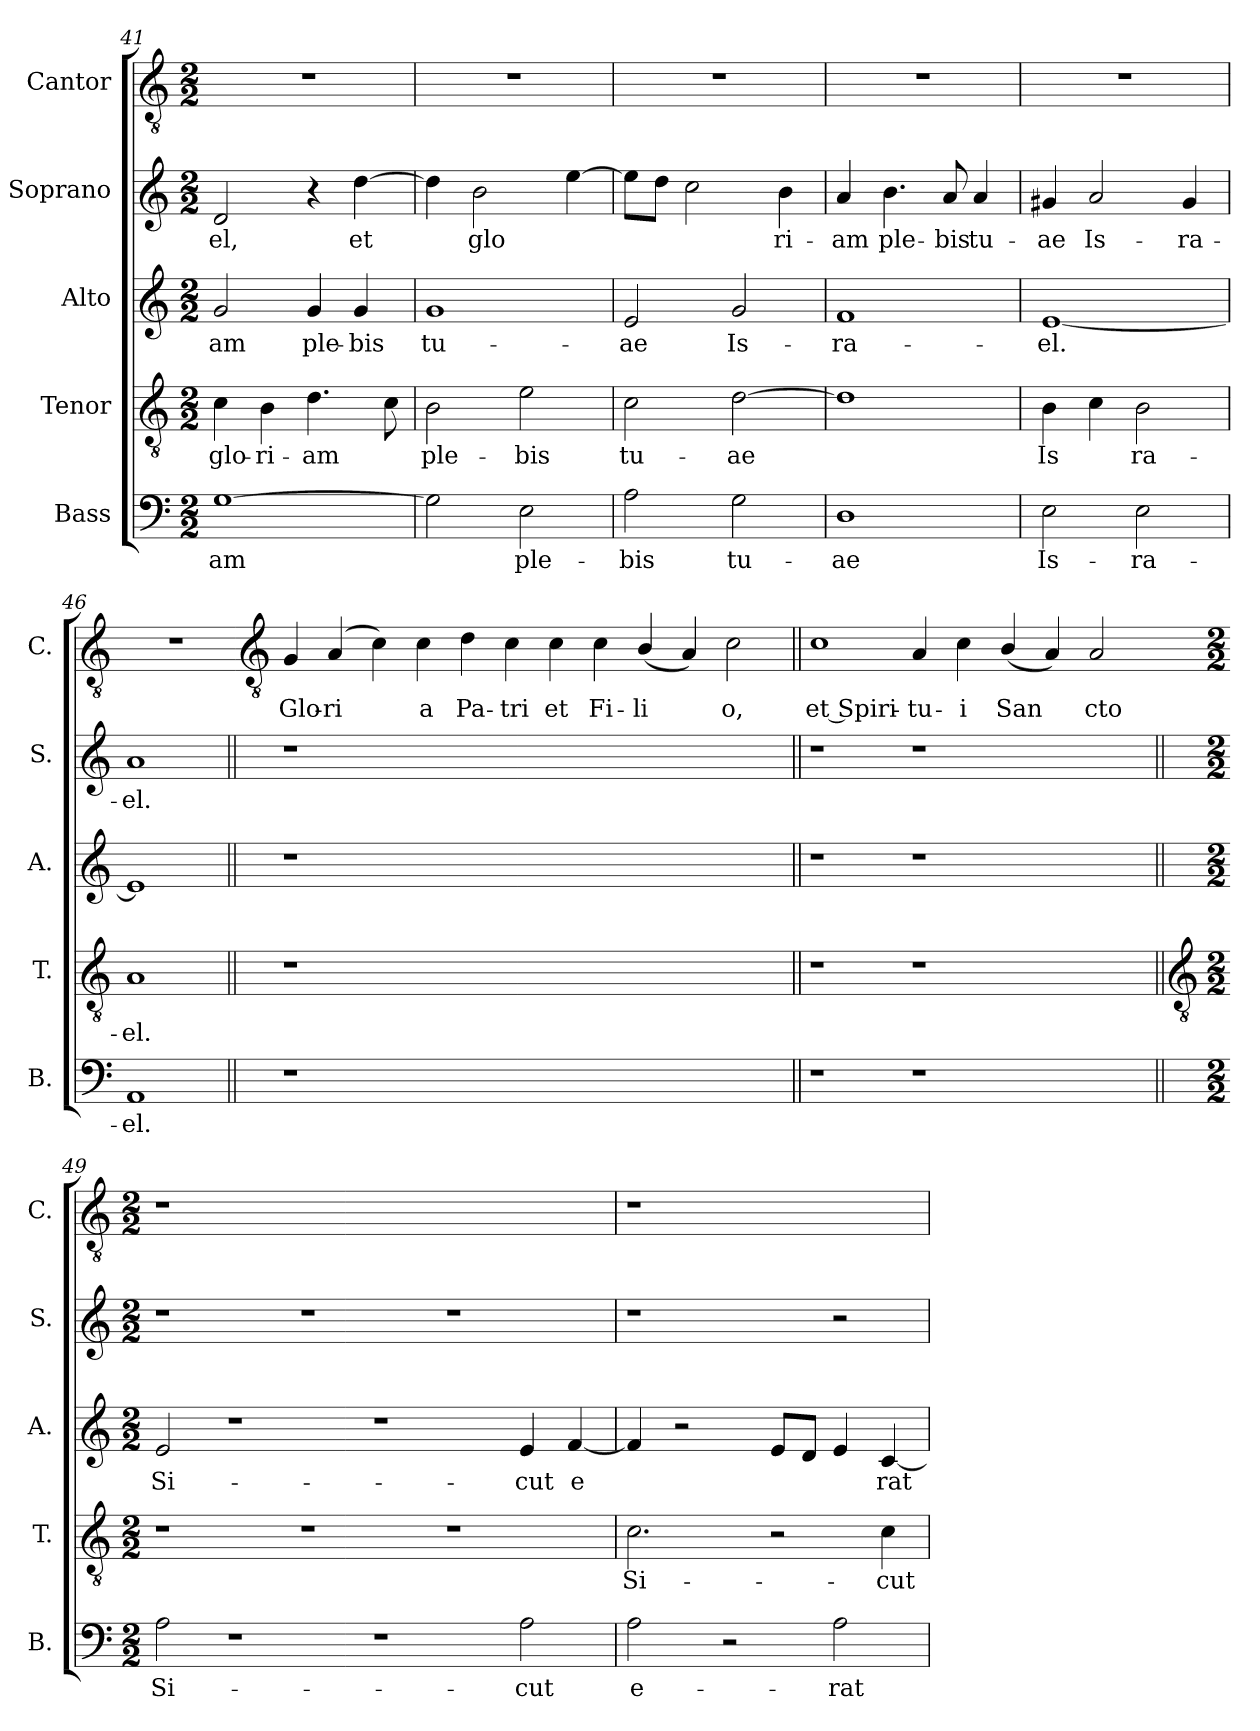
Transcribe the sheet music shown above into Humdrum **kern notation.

**kern	**text	**kern	**text	**kern	**text	**kern	**text	**kern	**text
*part5	*part5	*part4	*part4	*part3	*part3	*part2	*part2	*part1	*part1
*staff5	*staff5	*staff4	*staff4	*staff3	*staff3	*staff2	*staff2	*staff1	*staff1
*I"Bass	*	*I"Tenor	*	*I"Alto	*	*I"Soprano	*	*I"Cantor	*
*I'B.	*	*I'T.	*	*I'A.	*	*I'S.	*	*I'C.	*
!!LO:LB:g=z
*clefF4	*	*clefGv2	*	*clefG2	*	*clefG2	*	*clefGv2	*
*k[]	*	*k[]	*	*k[]	*	*k[]	*	*k[]	*
*C:	*	*C:	*	*C:	*	*C:	*	*C:	*
*M2/2	*	*M2/2	*	*M2/2	*	*M2/2	*	*M2/2	*
=41	=41	=41	=41	=41	=41	=41	=41	=41	=41
!	!LO:LY:b	!	!LO:LY:b	!	!LO:LY:b	!	!LO:LY:b	!	!
[1G	-am	4c	glo-	2g	-am	2d	-el,	1r	.
!	!	!	!LO:LY:b	!	!	!	!	!	!
.	.	4B	-ri-	.	.	.	.	.	.
!	!	!	!LO:LY:b	!	!LO:LY:b	!	!	!	!
.	.	4.d	-am	4g	ple-	4r	.	.	.
!	!	!	!	!	!LO:LY:b	!	!LO:LY:b	!	!
.	.	.	.	4g	-bis	[4dd	et	.	.
.	.	8c	.	.	.	.	.	.	.
=42	=42	=42	=42	=42	=42	=42	=42	=42	=42
!	!	!	!LO:LY:b	!	!LO:LY:b	!	!	!	!
2G]	.	2B	ple-	1g	tu-	4dd]	.	1r	.
!	!	!	!	!	!	!	!LO:LY:b	!	!
.	.	.	.	.	.	2b	glo	.	.
!	!LO:LY:b	!	!LO:LY:b	!	!	!	!	!	!
2E	ple-	2e	-bis	.	.	.	.	.	.
.	.	.	.	.	.	[4ee	.	.	.
=43	=43	=43	=43	=43	=43	=43	=43	=43	=43
!	!LO:LY:b	!	!LO:LY:b	!	!LO:LY:b	!	!	!	!
2A	-bis	2c	tu-	2e	-ae	8eeL]	.	1r	.
.	.	.	.	.	.	8ddJ	.	.	.
.	.	.	.	.	.	2cc	.	.	.
!	!LO:LY:b	!	!LO:LY:b	!	!LO:LY:b	!	!	!	!
2G	tu-	[2d	-ae	2g	Is-	.	.	.	.
!	!	!	!	!	!	!	!LO:LY:b	!	!
.	.	.	.	.	.	4b	ri-	.	.
=44	=44	=44	=44	=44	=44	=44	=44	=44	=44
!	!LO:LY:b	!	!	!	!LO:LY:b	!	!LO:LY:b	!	!
1D	-ae	1d]	.	1f	-ra-	4a	-am	1r	.
!	!	!	!	!	!	!	!LO:LY:b	!	!
.	.	.	.	.	.	4.b	ple-	.	.
!	!	!	!	!	!	!	!LO:LY:b	!	!
.	.	.	.	.	.	8a	-bis	.	.
!	!	!	!	!	!	!	!LO:LY:b	!	!
.	.	.	.	.	.	4a	tu-	.	.
=45	=45	=45	=45	=45	=45	=45	=45	=45	=45
!	!LO:LY:b	!	!LO:LY:b	!	!LO:LY:b	!	!LO:LY:b	!	!
2E	Is-	4B	Is	[1e	-el.	4g#X	-ae	1r	.
!	!	!	!	!	!	!	!LO:LY:b	!	!
.	.	4c	.	.	.	2a	Is-	.	.
!	!LO:LY:b	!	!LO:LY:b	!	!	!	!	!	!
2E	-ra-	2B	ra-	.	.	.	.	.	.
!	!	!	!	!	!	!	!LO:LY:b	!	!
.	.	.	.	.	.	4g#	-ra-	.	.
=46	=46	=46	=46	=46	=46	=46	=46	=46	=46
!	!LO:LY:b	!	!LO:LY:b	!	!	!	!LO:LY:b	!	!
1AA	-el.	1A	-el.	1e]	.	1a	-el.	1r	.
!!LO:LB:g=z
=47||	=47	=47||	=47	=47||	=47	=47||	=47	=47	=47
*	*	*	*	*	*	*	*	*clefGv2	*
*	*	*	*	*	*	*	*	*k[]	*
*	*	*	*	*	*	*	*	*C:	*
!	!	!	!	!	!	!	!	!	!LO:LY:b
1r	.	1r	.	1r	.	1r	.	4G	Glo-
!	!	!	!	!	!	!	!	!	!LO:LY:b
.	.	.	.	.	.	.	.	(<4A	-ri
.	.	.	.	.	.	.	.	4c)	.
!	!	!	!	!	!	!	!	!	!LO:LY:b
.	.	.	.	.	.	.	.	4c	a
!	!	!	!	!	!	!	!	!	!LO:LY:b
0ryy	.	0ryy	.	0ryy	.	0ryy	.	4d	Pa-
!	!	!	!	!	!	!	!	!	!LO:LY:b
.	.	.	.	.	.	.	.	4c	-tri
!	!	!	!	!	!	!	!	!	!LO:LY:b
.	.	.	.	.	.	.	.	4c	et
!	!	!	!	!	!	!	!	!	!LO:LY:b
.	.	.	.	.	.	.	.	4c	Fi-
!	!	!	!	!	!	!	!	!	!LO:LY:b
.	.	.	.	.	.	.	.	(<4B/	-li
.	.	.	.	.	.	.	.	4A)	.
!	!	!	!	!	!	!	!	!	!LO:LY:b
.	.	.	.	.	.	.	.	2c	o,
=48||	=48||	=48||	=48||	=48||	=48||	=48||	=48||	=48||	=48||
!	!	!	!	!	!	!	!	!	!LO:LY:b
1r	.	1r	.	1r	.	1r	.	1c	et Spiri-
!	!	!	!	!	!	!	!	!	!LO:LY:b
1r	.	1r	.	1r	.	1r	.	4A	-tu-
!	!	!	!	!	!	!	!	!	!LO:LY:b
.	.	.	.	.	.	.	.	4c	-i
!	!	!	!	!	!	!	!	!	!LO:LY:b
.	.	.	.	.	.	.	.	(<4B/	San
.	.	.	.	.	.	.	.	4A)	.
!	!	!	!	!	!	!	!	!	!LO:LY:b
2ryy	.	2ryy	.	2ryy	.	2ryy	.	2A	cto
!!LO:LB:g=z
=49||	=49-	=49||	=49-	=49||	=49-	=49||	=49-	=49-	=49-
*	*	*clefGv2	*	*	*	*	*	*	*
*k[]	*	*k[]	*	*k[]	*	*k[]	*	*	*
*C:	*	*C:	*	*C:	*	*C:	*	*	*
*M2/2	*	*M2/2	*	*M2/2	*	*M2/2	*	*M2/2	*
!	!LO:LY:b	!	!	!	!LO:LY:b	!	!	!	!
2A	Si-	1r	.	2e	Si-	1r	.	1r	.
1r	.	.	.	1r	.	.	.	.	.
.	.	1r	.	.	.	1r	.	0ryy	.
1r	.	.	.	1r	.	.	.	.	.
.	.	1r	.	.	.	1r	.	.	.
!	!LO:LY:b	!	!	!	!LO:LY:b	!	!	!	!
2A	-cut	.	.	4e	-cut	.	.	.	.
!	!	!	!	!	!LO:LY:b	!	!	!	!
.	.	.	.	[4f	e	.	.	.	.
=50	=50	=50	=50	=50	=50	=50	=50	=50	=50
!	!LO:LY:b	!	!LO:LY:b	!	!	!	!	!	!
2A	e-	2.c	Si-	4f]	.	1r	.	1r	.
.	.	.	.	2r	.	.	.	.	.
2r	.	.	.	.	.	.	.	.	.
.	.	2r	.	8eL	.	.	.	.	.
.	.	.	.	8dJ	.	.	.	.	.
!	!LO:LY:b	!	!	!	!	!	!	!	!
2A	-rat	.	.	4e	.	2r	.	2ryy	.
!	!	!	!LO:LY:b	!	!LO:LY:b	!	!	!	!
.	.	4c	-cut	[4c	rat	.	.	.	.
=	=	=	=	=	=	=	=	=	=
*-	*-	*-	*-	*-	*-	*-	*-	*-	*-
